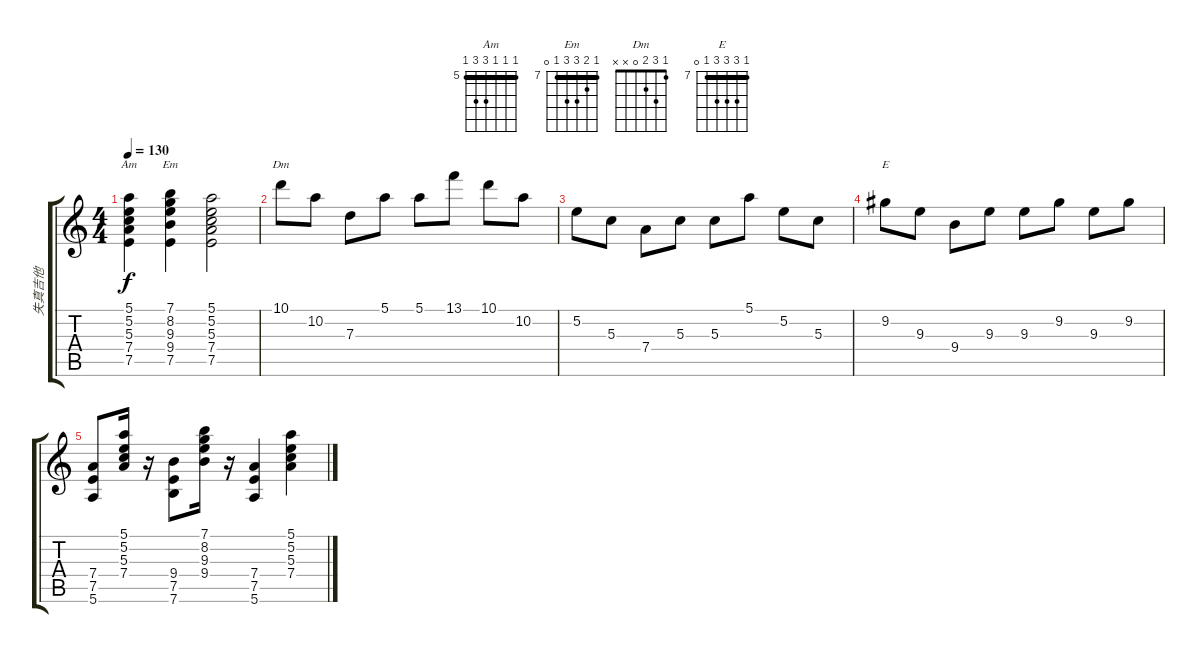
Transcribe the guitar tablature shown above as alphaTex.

\track ("失真吉他" "失真吉他") {instrument distortionguitar}
\staff {score tabs}
\tuning (E4 B3 G3 D3 A2 E2) {hide}
\chord ("Am" 5 5 5 7 7 5) {firstfret 5 barre 5}
\chord ("Em" 7 8 9 9 7 0) {firstfret 7 barre 7}
\chord ("Dm" 1 3 2 0 x x)
\chord ("E" 7 9 9 9 7 0) {firstfret 7 barre 7}
\ts (4 4)
\tempo 130
\clef g2
\ks c
(5.1 5.2 5.3 7.4 7.5).4{ch "Am" dy f} (7.1 8.2 9.3 9.4 7.5).4{ch "Em"} (5.1 5.2 5.3 7.4 7.5).2 |
10.1.8{ch "Dm"} 10.2.8 7.3.8 5.1.8 5.1.8 13.1.8 10.1.8 10.2.8 |
5.2.8 5.3.8 7.4.8 5.3.8 5.3.8 5.1.8 5.2.8 5.3.8 |
9.2.8{ch "E"} 9.3.8 9.4.8 9.3.8 9.3.8 9.2.8 9.3.8 9.2.8 |
(7.4 7.5 5.6).8 (5.1 5.2 5.3 7.4).16 r.16 (9.4 7.5 7.6).8 (7.1 8.2 9.3 9.4).16 r.16 (7.4 7.5 5.6).4 (5.1 5.2 5.3 7.4).4
